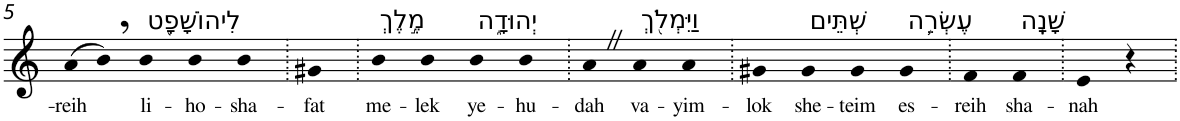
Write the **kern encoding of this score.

**kern	**text
*part1	*part1
*staff1	*staff1
*I"Piano	*
*I'Pno	*
!!LO:PB:g=z
*clefG2	*
*k[]	*
=5	=5
!	!LO:LY:b
(>8a	-reih
8b,)	.
!LO:TX:a:t=לִיהוֹשָׁפָ֖ט	!
!	!LO:LY:b
4b	li-
!	!LO:LY:b
4b	-ho-
!	!LO:LY:b
4b	-sha-
=6.	=6.
!	!LO:LY:b
4g#X	-fat
=7.	=7.
!LO:TX:a:t=מֶ֣לֶךְ	!
!	!LO:LY:b
4b	me-
!	!LO:LY:b
4b	-lek
!LO:TX:a:t=יְהוּדָ֑ה	!
!	!LO:LY:b
4b	ye-
!	!LO:LY:b
4b	-hu-
=8.	=8.
!	!LO:LY:b
4aZ	-dah
!LO:TX:a:t=וַיִּמְלֹ֖ךְ	!
!	!LO:LY:b
4a	va-
!	!LO:LY:b
4a	-yim-
=9.	=9.
!	!LO:LY:b
4g#X	-lok
!LO:TX:a:t=שְׁתֵּים	!
!	!LO:LY:b
4g#	she-
!	!LO:LY:b
4g#	-teim
!LO:TX:a:t=עֶשְׂרֵ֥ה	!
!	!LO:LY:b
4g#	es-
=10.	=10.
!	!LO:LY:b
4f	-reih
!LO:TX:a:t=שָׁנָֽה	!
!	!LO:LY:b
4f	sha-
=11.	=11.
!	!LO:LY:b
4e	-nah
4r	.
=.	=.
*-	*-
